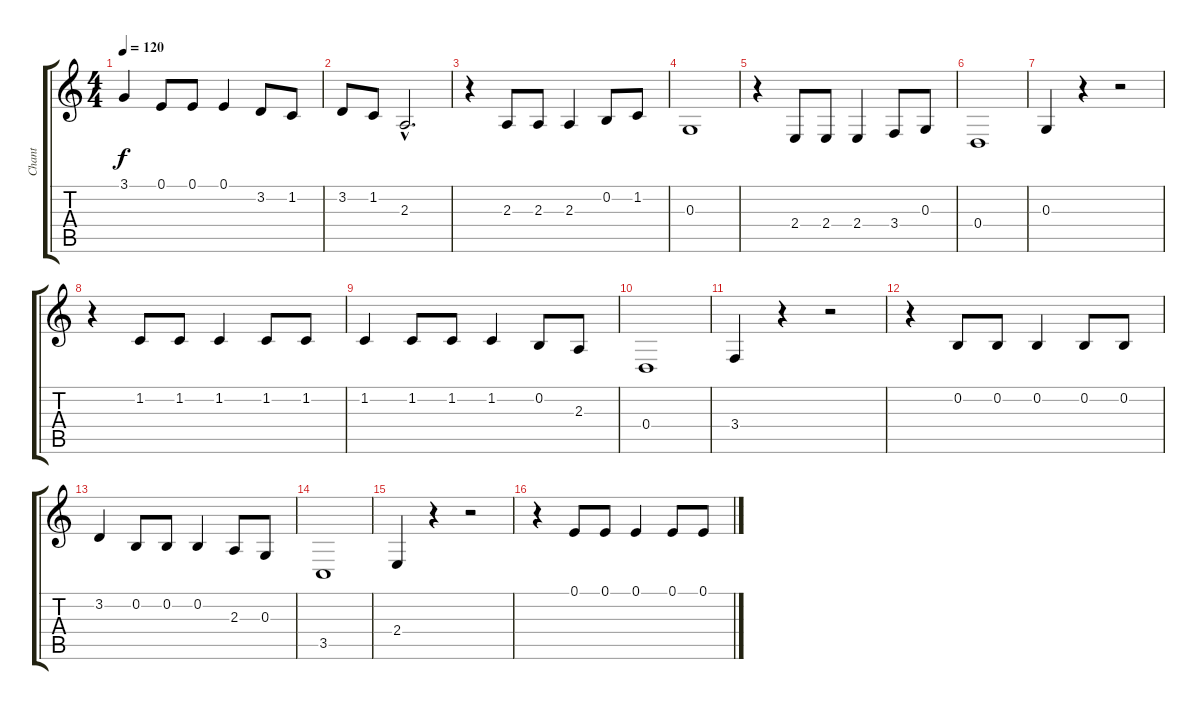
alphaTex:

\track ("Chant" "Chant") {instrument harmonica}
\staff {score tabs}
\tuning (E4 B3 G3 D3 A2 E2) {hide}
\ts (4 4)
\tempo 120
\clef g2
\ks c
3.1.4{dy f} 0.1.8 0.1.8 0.1.4 3.2.8 1.2.8 |
3.2.8 1.2.8 2.3{hac}.2{d} |
r.4 2.3.8 2.3.8 2.3.4 0.2.8 1.2.8 |
0.3.1 |
r.4 2.4.8 2.4.8 2.4.4 3.4.8 0.3.8 |
0.4.1 |
0.3.4 r.4 r.2 |
r.4 1.2.8 1.2.8 1.2.4 1.2.8 1.2.8 |
1.2.4 1.2.8 1.2.8 1.2.4 0.2.8 2.3.8 |
0.4.1 |
3.4.4 r.4 r.2 |
r.4 0.2.8 0.2.8 0.2.4 0.2.8 0.2.8 |
3.2.4 0.2.8 0.2.8 0.2.4 2.3.8 0.3.8 |
3.5.1 |
2.4.4 r.4 r.2 |
r.4 0.1.8 0.1.8 0.1.4 0.1.8 0.1.8
